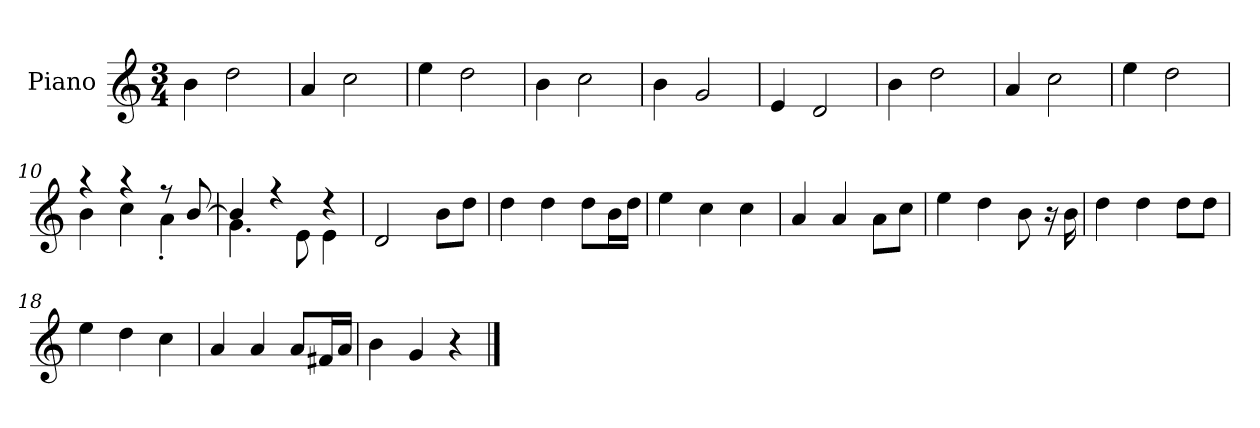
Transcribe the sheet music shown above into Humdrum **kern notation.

**kern
*part1
*staff1
*I"Piano
*I'P-no
*clefG2
*k[]
*M3/4
*MM180
=1
4b\
2dd\
=2
4a/
2cc\
=3
4ee\
2dd\
=4
4b\
2cc\
=5
4b\
2g/
=6
4e/
2d/
=7
4b\
2dd\
=8
4a/
2cc\
=9
4ee\
2dd\
=10
*^
4r	4b\
4r	4cc\
8r	4a'\
[8b/	.
=11	=11
4b/]	4.g\
4r	.
.	8e\
4r	4e\
*v	*v
=12
2d/
8b\L
8dd\J
!!LO:LB:g=z
=13
4dd\
4dd\
8dd\L
16b\L
16dd\JJ
=14
4ee\
4cc\
4cc\
=15
4a/
4a/
8a\L
8cc\J
=16
4ee\
4dd\
8b\
16r
16b\
=17
4dd\
4dd\
8dd\L
8dd\J
=18
4ee\
4dd\
4cc\
=19
4a/
4a/
8a/L
16f#X/L
16a/JJ
=20
4b\
4g/
4r
==
*-
